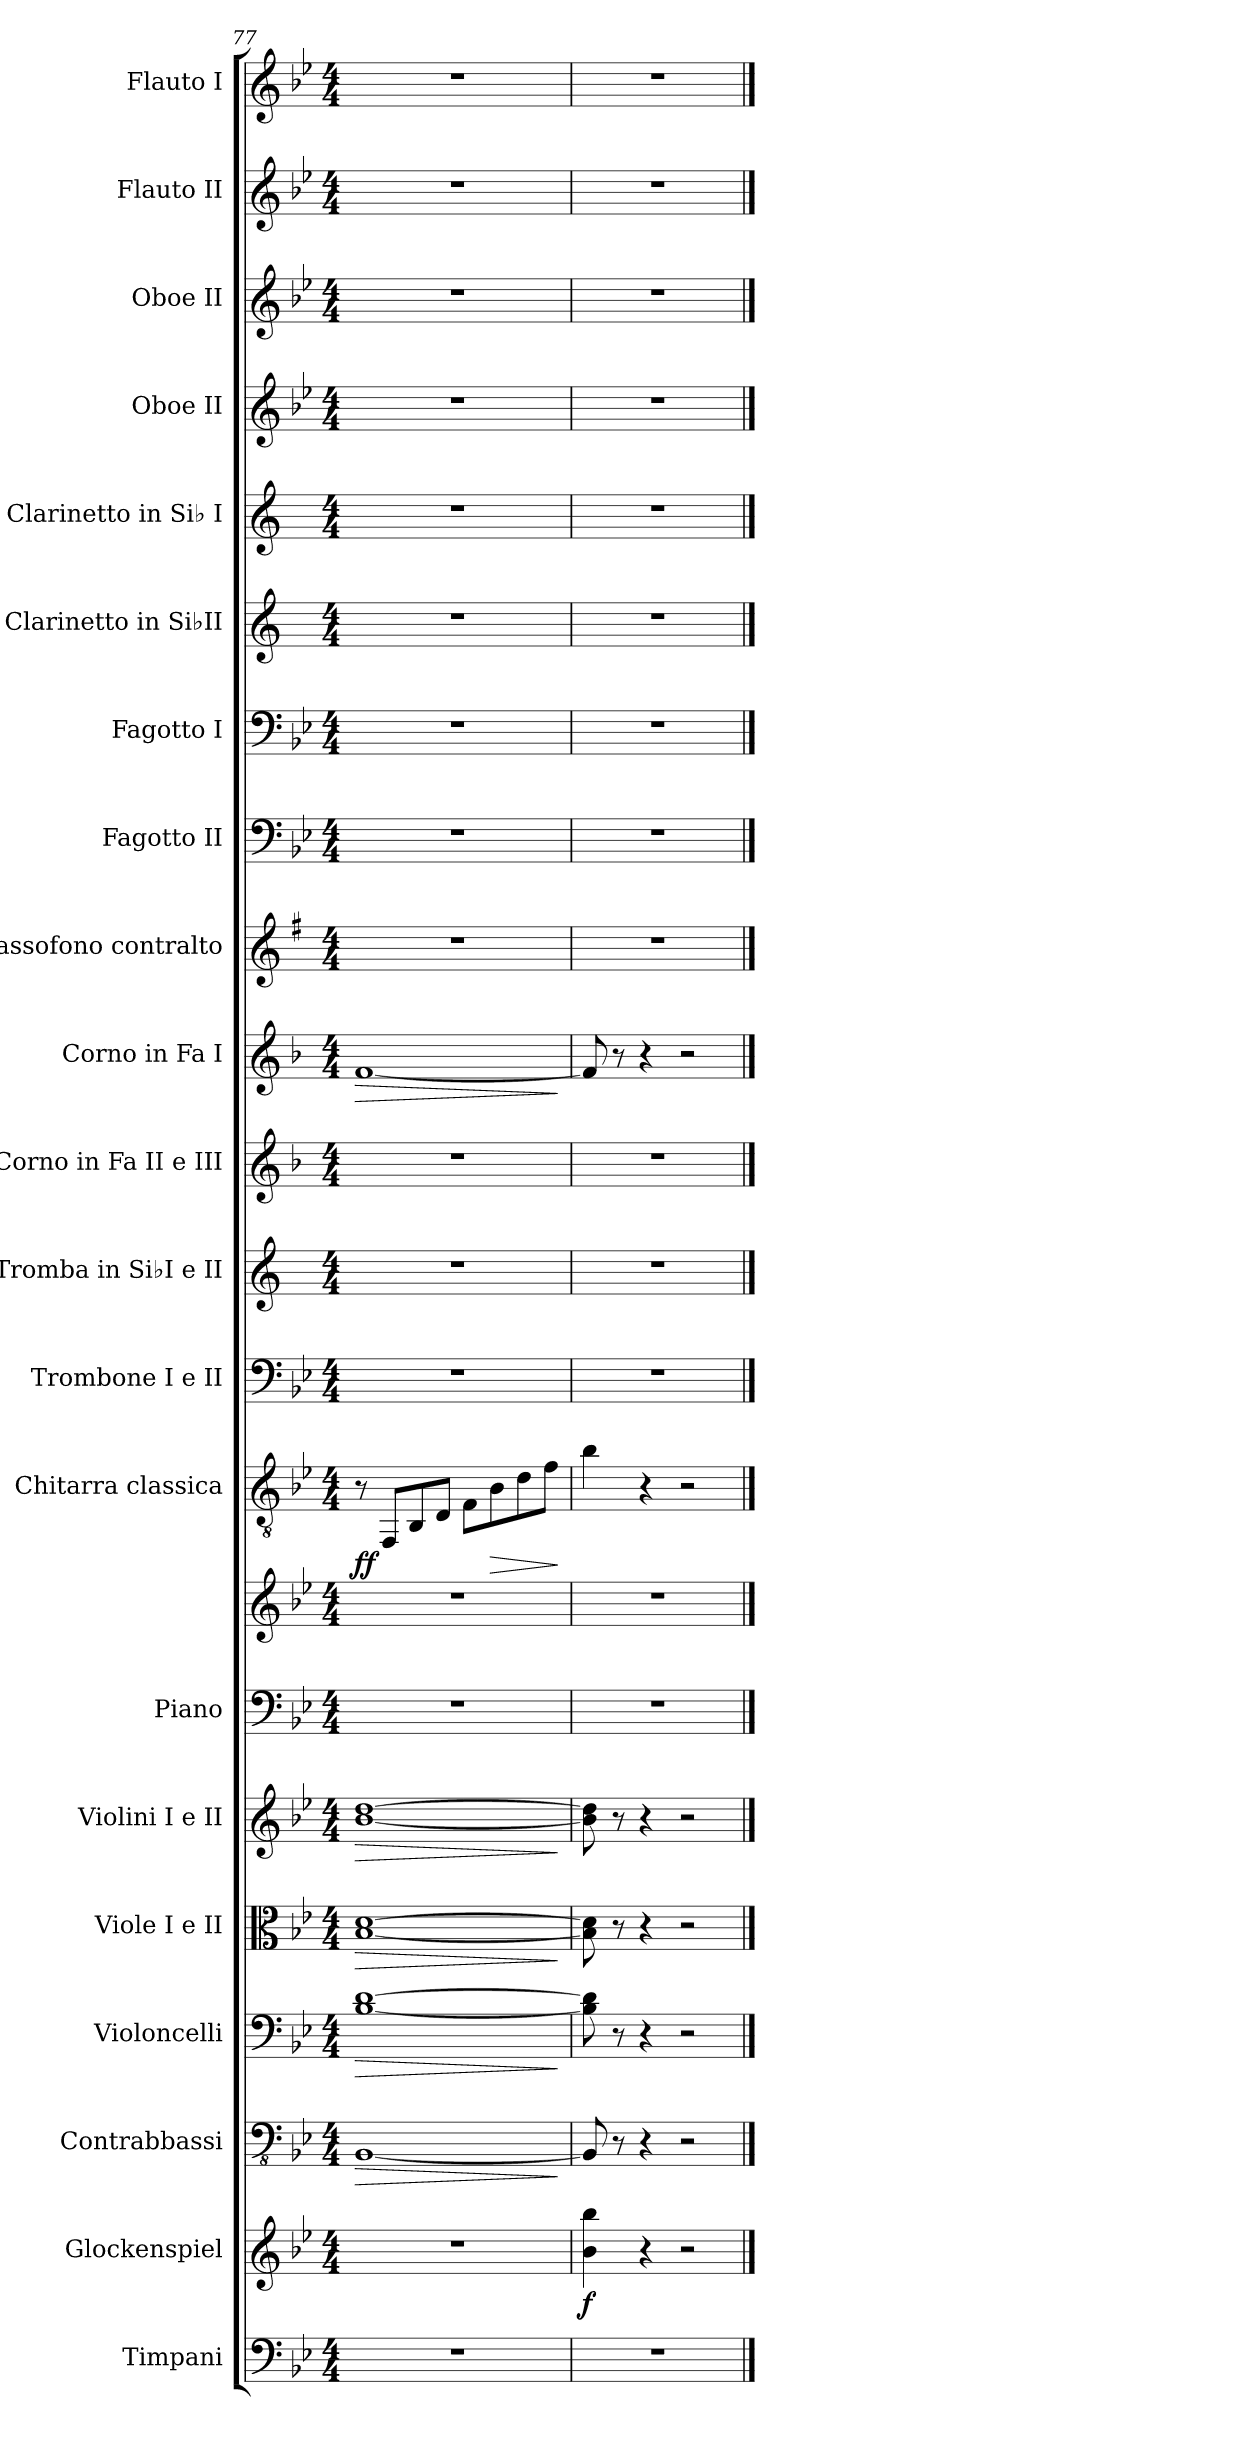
**kern	**kern	**dynam	**kern	**dynam	**kern	**dynam	**kern	**dynam	**kern	**dynam	**kern	**kern	**kern	**dynam	**kern	**kern	**kern	**kern	**dynam	**kern	**kern	**kern	**kern	**kern	**kern	**kern	**kern	**kern
*part21	*part20	*part20	*part19	*part19	*part18	*part18	*part17	*part17	*part16	*part16	*part15	*part15	*part14	*part14	*part13	*part12	*part11	*part10	*part10	*part9	*part8	*part7	*part6	*part5	*part4	*part3	*part2	*part1
*staff22	*staff21	*staff21	*staff20	*staff20	*staff19	*staff19	*staff18	*staff18	*staff17	*staff17	*staff16	*staff15	*staff14	*staff14	*staff13	*staff12	*staff11	*staff10	*staff10	*staff9	*staff8	*staff7	*staff6	*staff5	*staff4	*staff3	*staff2	*staff1
*I"Timpani	*I"Glockenspiel	*	*I"Contrabbassi	*	*I"Violoncelli	*	*I"Viole I e II	*	*I"Violini I e II	*	*I"Piano	*	*I"Chitarra classica	*	*I"Trombone I e II	*I"Tromba in Si♭I e II	*I"Corno in Fa II e III	*I"Corno in Fa I	*	*I"Sassofono contralto	*I"Fagotto II	*I"Fagotto I	*I"Clarinetto in Si♭II	*I"Clarinetto in Si♭ I	*I"Oboe II	*I"Oboe II	*I"Flauto II	*I"Flauto I
*I'Timp.	*I'Glk.	*	*I'Cb.	*	*	*	*	*	*I'Vl.	*	*	*	*I'Chit. cl.	*	*I'Trb.	*I'Tr. Si♭	*I'Cor. Fa	*I'Cor. Fa	*	*	*I'Fag.	*I'Fag.	*I'Cl. Si♭	*I'Cl. Si♭	*I'Ob.	*I'Ob.	*I'Fl.	*I'Fl.
*clefF4	*clefG2	*	*clefFv4	*	*clefF4	*	*clefC3	*	*clefG2	*	*clefF4	*clefG2	*clefGv2	*	*clefF4	*clefG2	*clefG2	*clefG2	*	*clefG2	*clefF4	*clefF4	*clefG2	*clefG2	*clefG2	*clefG2	*clefG2	*clefG2
*	*ITrd-14c-24	*	*	*	*	*	*	*	*	*	*	*	*	*	*	*ITrd1c2	*ITrd4c7	*ITrd4c7	*	*ITrd5c9	*	*	*ITrd1c2	*ITrd1c2	*	*	*	*
*k[b-e-]	*k[b-e-]	*	*k[b-e-]	*	*k[b-e-]	*	*k[b-e-]	*	*k[b-e-]	*	*k[b-e-]	*k[b-e-]	*k[b-e-]	*	*k[b-e-]	*k[b-e-]	*k[b-e-]	*k[b-e-]	*	*k[b-e-]	*k[b-e-]	*k[b-e-]	*k[b-e-]	*k[b-e-]	*k[b-e-]	*k[b-e-]	*k[b-e-]	*k[b-e-]
*M4/4	*M4/4	*	*M4/4	*	*M4/4	*	*M4/4	*	*M4/4	*	*M4/4	*M4/4	*M4/4	*	*M4/4	*M4/4	*M4/4	*M4/4	*	*M4/4	*M4/4	*M4/4	*M4/4	*M4/4	*M4/4	*M4/4	*M4/4	*M4/4
=77	=77	=77	=77	=77	=77	=77	=77	=77	=77	=77	=77	=77	=77	=77	=77	=77	=77	=77	=77	=77	=77	=77	=77	=77	=77	=77	=77	=77
!	!	!	!	!LO:HP:b	!	!LO:HP:b	!	!LO:HP:b	!	!LO:HP:b	!	!	!	!LO:DY:b	!	!	!	!	!LO:HP:b	!	!	!	!	!	!	!	!	!
1r	1r	.	[1BBB-	>	[1B- [1d	>	[1B- [1d	>	[1b- [1dd	>	1r	1r	8r	ff	1r	1r	1r	[1B-	>	1r	1r	1r	1r	1r	1r	1r	1r	1r
.	.	.	.	.	.	.	.	.	.	.	.	.	8FF/L	.	.	.	.	.	.	.	.	.	.	.	.	.	.	.
.	.	.	.	.	.	.	.	.	.	.	.	.	8BB-/	.	.	.	.	.	.	.	.	.	.	.	.	.	.	.
.	.	.	.	.	.	.	.	.	.	.	.	.	8D/J	.	.	.	.	.	.	.	.	.	.	.	.	.	.	.
.	.	.	.	.	.	.	.	.	.	.	.	.	8F\L	.	.	.	.	.	.	.	.	.	.	.	.	.	.	.
!	!	!	!	!	!	!	!	!	!	!	!	!	!	!LO:HP:b	!	!	!	!	!	!	!	!	!	!	!	!	!	!
.	.	.	.	.	.	.	.	.	.	.	.	.	8B-\	>	.	.	.	.	.	.	.	.	.	.	.	.	.	.
.	.	.	.	.	.	.	.	.	.	.	.	.	8d\	.	.	.	.	.	.	.	.	.	.	.	.	.	.	.
.	.	.	.	.	.	.	.	.	.	.	.	.	8f\J	.	.	.	.	.	.	.	.	.	.	.	.	.	.	.
.	.	.	.	]	.	]	.	]	.	]	.	.	.	]	.	.	.	.	]	.	.	.	.	.	.	.	.	.
=78	=78	=78	=78	=78	=78	=78	=78	=78	=78	=78	=78	=78	=78	=78	=78	=78	=78	=78	=78	=78	=78	=78	=78	=78	=78	=78	=78	=78
!	!	!LO:DY:b	!	!	!	!	!	!	!	!	!	!	!	!	!	!	!	!	!	!	!	!	!	!	!	!	!	!
1r	4bbb-\ 4bbbb-\	f	8BBB-/]	.	8B-\] 8d\]	.	8B-\] 8d\]	.	8b-\] 8dd\]	.	1r	1r	4b-\	.	1r	1r	1r	8B-/]	.	1r	1r	1r	1r	1r	1r	1r	1r	1r
.	.	.	8r	.	8r	.	8r	.	8r	.	.	.	.	.	.	.	.	8r	.	.	.	.	.	.	.	.	.	.
.	4r	.	4r	.	4r	.	4r	.	4r	.	.	.	4r	.	.	.	.	4r	.	.	.	.	.	.	.	.	.	.
.	2r	.	2r	.	2r	.	2r	.	2r	.	.	.	2r	.	.	.	.	2r	.	.	.	.	.	.	.	.	.	.
==	==	==	==	==	==	==	==	==	==	==	==	==	==	==	==	==	==	==	==	==	==	==	==	==	==	==	==	==
*-	*-	*-	*-	*-	*-	*-	*-	*-	*-	*-	*-	*-	*-	*-	*-	*-	*-	*-	*-	*-	*-	*-	*-	*-	*-	*-	*-	*-
